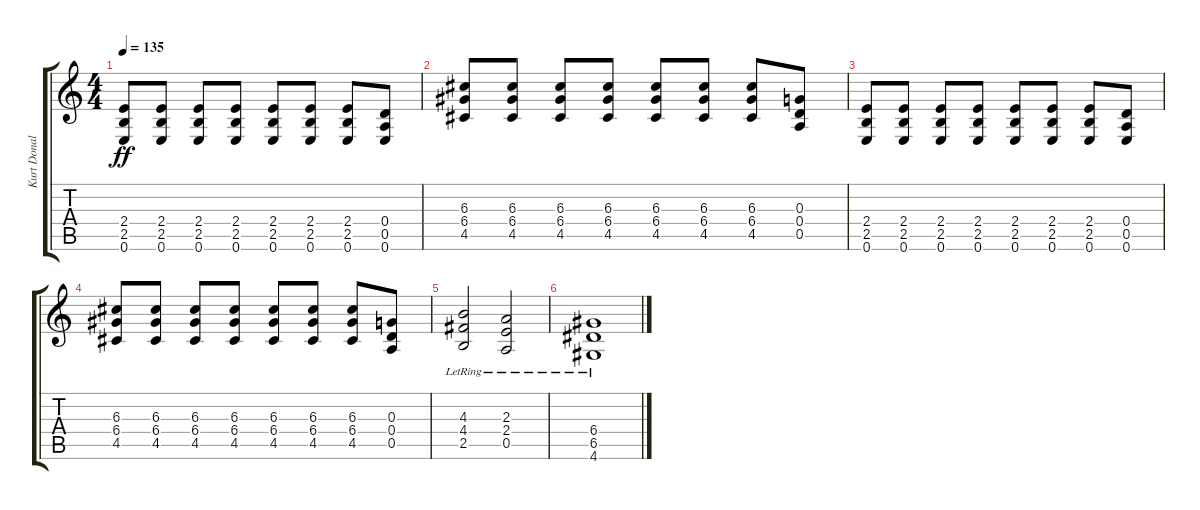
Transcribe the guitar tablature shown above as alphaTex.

\track ("Kurt Donald Cobain" "Kurt Donal") {instrument electricguitarclean}
\staff {score tabs}
\tuning (E4 B3 G3 D3 A2 E2) {hide}
\ts (4 4)
\tempo 135
\clef g2
\ks c
(2.4 2.5 0.6).8{dy ff} (2.4 2.5 0.6).8 (2.4 2.5 0.6).8 (2.4 2.5 0.6).8 (2.4 2.5 0.6).8 (2.4 2.5 0.6).8 (2.4 2.5 0.6).8 (0.4 0.5 0.6).8 |
(6.3 6.4 4.5).8 (6.3 6.4 4.5).8 (6.3 6.4 4.5).8 (6.3 6.4 4.5).8 (6.3 6.4 4.5).8 (6.3 6.4 4.5).8 (6.3 6.4 4.5).8 (0.3 0.4 0.5).8 |
(2.4 2.5 0.6).8 (2.4 2.5 0.6).8 (2.4 2.5 0.6).8 (2.4 2.5 0.6).8 (2.4 2.5 0.6).8 (2.4 2.5 0.6).8 (2.4 2.5 0.6).8 (0.4 0.5 0.6).8 |
(6.3 6.4 4.5).8 (6.3 6.4 4.5).8 (6.3 6.4 4.5).8 (6.3 6.4 4.5).8 (6.3 6.4 4.5).8 (6.3 6.4 4.5).8 (6.3 6.4 4.5).8 (0.3 0.4 0.5).8 |
(4.3 4.4{lr} 2.5{lr}).2 (2.3 2.4{lr} 0.5{lr}).2 |
(6.4{lr} 6.5{lr} 4.6{lr}).1
